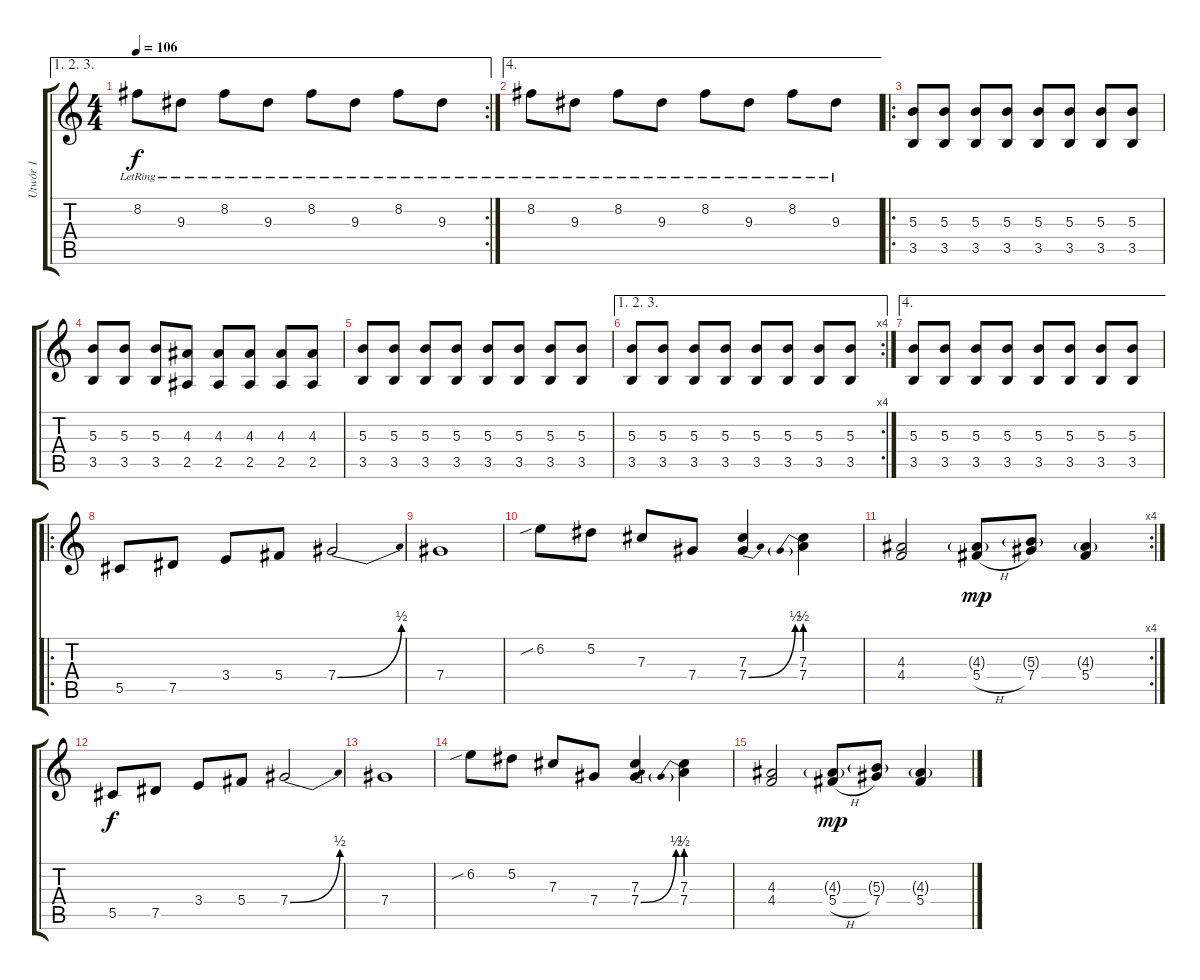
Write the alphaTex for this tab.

\track ("Utwór 1" "Utwór 1") {instrument distortionguitar}
\staff {score tabs}
\tuning (Eb4 Bb3 Gb3 Db3 Ab2 Eb2) {hide}
\ae (1 2 3)
\rc 2
\ts (4 4)
\tempo 106
\clef g2
\ks c
8.2{lr}.8{dy f} 9.3{lr}.8 8.2{lr}.8 9.3{lr}.8 8.2{lr}.8 9.3{lr}.8 8.2{lr}.8 9.3{lr}.8 |
\ae 4
8.2{lr}.8 9.3{lr}.8 8.2{lr}.8 9.3{lr}.8 8.2{lr}.8 9.3{lr}.8 8.2{lr}.8 9.3{lr}.8 |
\ro
(5.3 3.5).8{instrument distortionguitar} (5.3 3.5).8 (5.3 3.5).8 (5.3 3.5).8 (5.3 3.5).8 (5.3 3.5).8 (5.3 3.5).8 (5.3 3.5).8 |
(5.3 3.5).8 (5.3 3.5).8 (5.3 3.5).8 (4.3 2.5).8 (4.3 2.5).8 (4.3 2.5).8 (4.3 2.5).8 (4.3 2.5).8 |
(5.3 3.5).8 (5.3 3.5).8 (5.3 3.5).8 (5.3 3.5).8 (5.3 3.5).8 (5.3 3.5).8 (5.3 3.5).8 (5.3 3.5).8 |
\ae (1 2 3)
\rc 4
(5.3 3.5).8 (5.3 3.5).8 (5.3 3.5).8 (5.3 3.5).8 (5.3 3.5).8 (5.3 3.5).8 (5.3 3.5).8 (5.3 3.5).8 |
\ae 4
(5.3 3.5).8 (5.3 3.5).8 (5.3 3.5).8 (5.3 3.5).8 (5.3 3.5).8 (5.3 3.5).8 (5.3 3.5).8 (5.3 3.5).8 |
\ro
5.5.8 7.5.8 3.4.8 5.4.8 7.4{be (bend 0 0 60 2)}.2 |
7.4.1 |
6.2{sib}.8 5.2.8 7.3.8 7.4.8 (7.3 7.4{be (bend 0 0 60 2)}).4 (7.3 7.4{be (prebend 0 2 60 2)}).4 |
\rc 4
(4.3 4.4).2 (4.3{g} 5.4{h}).8{dy mp} (5.3{g} 7.4).8 (4.3{g} 5.4).4 |
5.5.8{dy f} 7.5.8 3.4.8 5.4.8 7.4{be (bend 0 0 60 2)}.2 |
7.4.1 |
6.2{sib}.8 5.2.8 7.3.8 7.4.8 (7.3 7.4{be (bend 0 0 60 2)}).4 (7.3 7.4{be (prebend 0 2 60 2)}).4 |
(4.3 4.4).2 (4.3{g} 5.4{h}).8{dy mp} (5.3{g} 7.4).8 (4.3{g} 5.4).4
